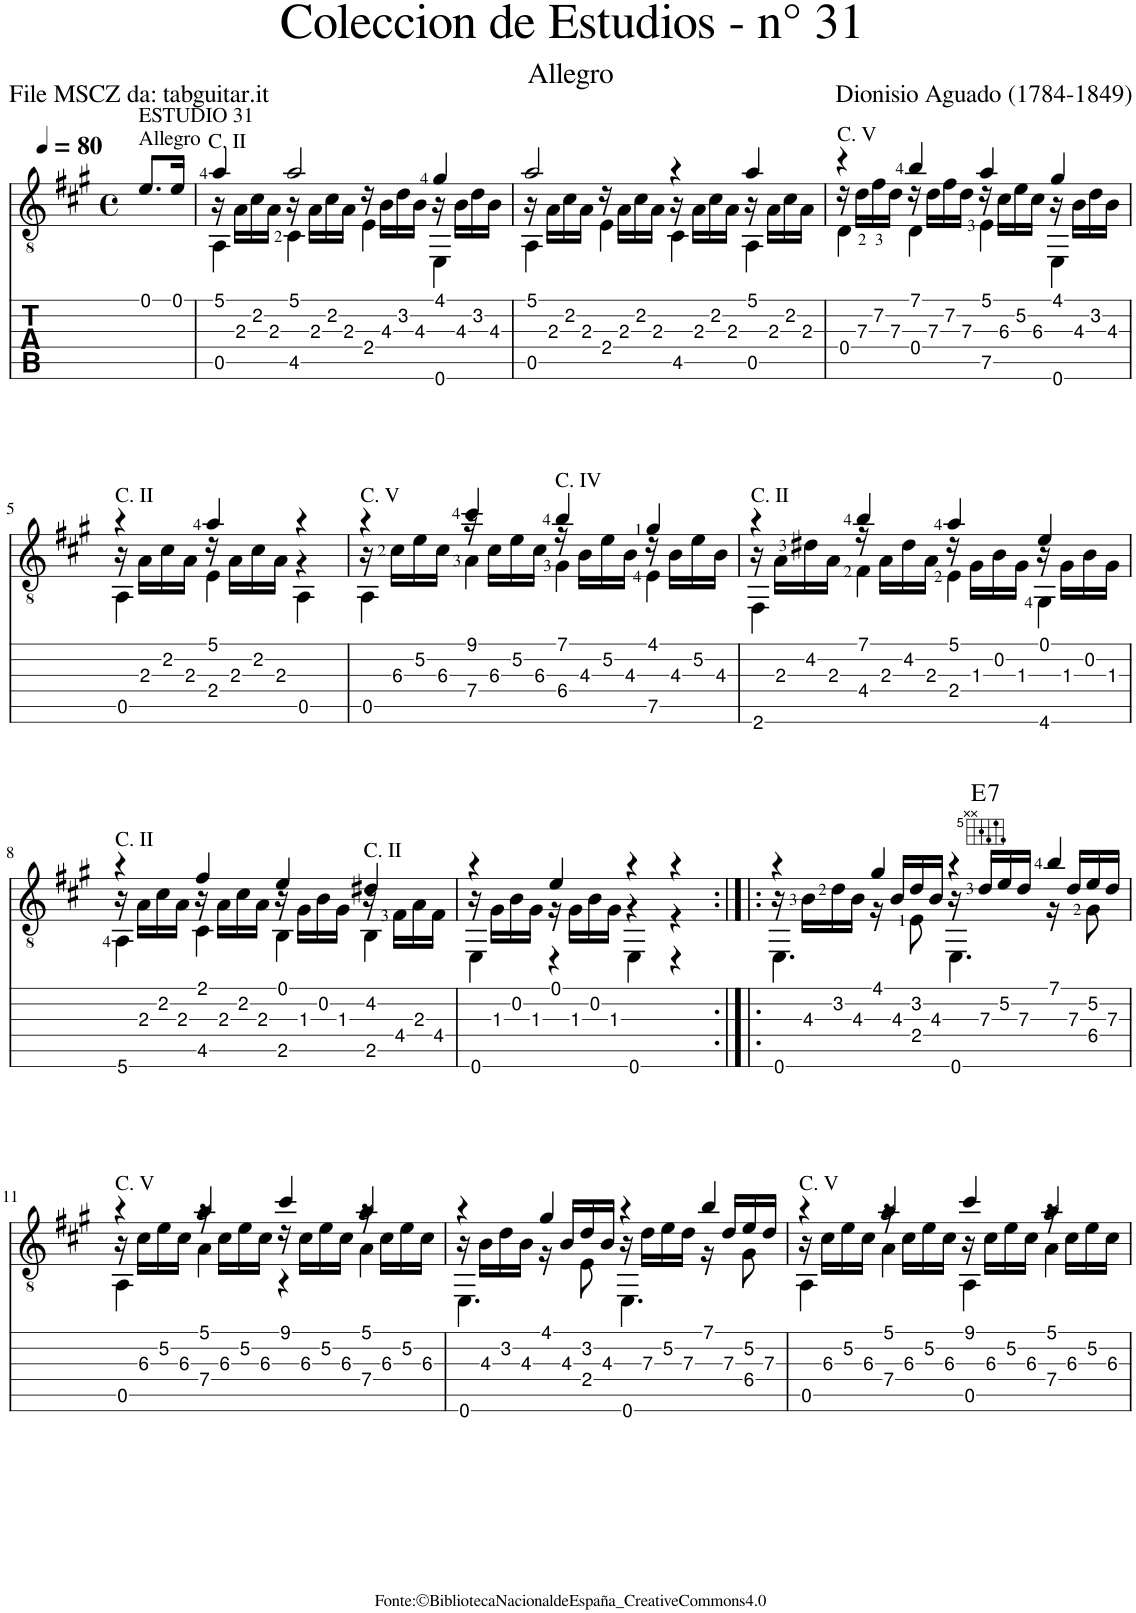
**kern	**kern	**harte
*part1	*part1	*part1
*staff2	*staff1	*
*I"Guitar	*	*
*I'Guit.	*	*
*stria6	*	*
*	*clefGv2	*
*k[f#c#g#]	*k[f#c#g#]	*
*M4/4	*M4/4	*
*met(c)	*met(c)	*
*MM80	*MM80	*
=1	=1	=1
!	!LO:TX:a:t=ESTUDIO 31	!
!	!LO:TX:a:t=Allegro	!
8.eL	8.e/L	.
16eJk	16e/Jk	.
=2	=2	=2
*^	*^	*
*	*^	*	*^	*
!	!	!	!LO:TX:a:t=C. II	!	!	!
4a	16r	4AA	4a/	16r	4AA\	.
.	16ALL	.	.	16A\LL	.	.
.	16c#	.	.	16c#\	.	.
.	16AJJ	.	.	16A\JJ	.	.
2a	16r	4C#	2a/	16r	4C#\	.
.	16ALL	.	.	16A\LL	.	.
.	16c#	.	.	16c#\	.	.
.	16AJJ	.	.	16A\JJ	.	.
.	16r	4E	.	16r	4E\	.
.	16BLL	.	.	16B\LL	.	.
.	16d	.	.	16d\	.	.
.	16BJJ	.	.	16B\JJ	.	.
4g#	16r	4EE	4g#/	16r	4EE\	.
.	16BLL	.	.	16B\LL	.	.
.	16d	.	.	16d\	.	.
.	16BJJ	.	.	16B\JJ	.	.
=3	=3	=3	=3	=3	=3	=3
2a	16r	4AA	2a/	16r	4AA\	.
.	16ALL	.	.	16A\LL	.	.
.	16c#	.	.	16c#\	.	.
.	16AJJ	.	.	16A\JJ	.	.
.	16r	4E	.	16r	4E\	.
.	16ALL	.	.	16A\LL	.	.
.	16c#	.	.	16c#\	.	.
.	16AJJ	.	.	16A\JJ	.	.
4r	16r	4C#	4r	16r	4C#\	.
.	16ALL	.	.	16A\LL	.	.
.	16c#	.	.	16c#\	.	.
.	16AJJ	.	.	16A\JJ	.	.
4a	16r	4AA	4a/	16r	4AA\	.
.	16ALL	.	.	16A\LL	.	.
.	16c#	.	.	16c#\	.	.
.	16AJJ	.	.	16A\JJ	.	.
=4	=4	=4	=4	=4	=4	=4
!	!	!	!LO:TX:a:t=C. V	!	!	!
4r	16r	4D	4r	16r	4D\	.
.	16dLL	.	.	16d\LL	.	.
.	16f#	.	.	16f#\	.	.
.	16dJJ	.	.	16d\JJ	.	.
4b	16r	4D	4b/	16r	4D\	.
.	16dLL	.	.	16d\LL	.	.
.	16f#	.	.	16f#\	.	.
.	16dJJ	.	.	16d\JJ	.	.
4a	16r	4E	4a/	16r	4E\	.
.	16c#LL	.	.	16c#\LL	.	.
.	16e	.	.	16e\	.	.
.	16c#JJ	.	.	16c#\JJ	.	.
4g#	16r	4EE	4g#/	16r	4EE\	.
.	16BLL	.	.	16B\LL	.	.
.	16d	.	.	16d\	.	.
.	16BJJ	.	.	16B\JJ	.	.
!!LO:LB:g=z	!!	!!
=5	=5	=5	=5	=5	=5	=5
!	!	!	!LO:TX:a:t=C. II	!	!	!
4r	16r	4AA	4r	16r	4AA\	.
.	16ALL	.	.	16A\LL	.	.
.	16c#	.	.	16c#\	.	.
.	16AJJ	.	.	16A\JJ	.	.
4a	16r	4E	4a/	16r	4E\	.
.	16ALL	.	.	16A\LL	.	.
.	16c#	.	.	16c#\	.	.
.	16AJJ	.	.	16A\JJ	.	.
4r	4r	4AA	4r	4r	4AA\	.
=6	=6	=6	=6	=6	=6	=6
!	!	!	!LO:TX:a:t=C. V	!	!	!
4r	16r	4AA	4r	16r	4AA\	.
.	16c#LL	.	.	16c#\LL	.	.
.	16e	.	.	16e\	.	.
.	16c#JJ	.	.	16c#\JJ	.	.
4cc#	16r	4A	4cc#/	16r	4A\	.
.	16c#LL	.	.	16c#\LL	.	.
.	16e	.	.	16e\	.	.
.	16c#JJ	.	.	16c#\JJ	.	.
!	!	!	!LO:TX:a:t=C. IV	!	!	!
4b	16r	4G#	4b/	16r	4G#\	.
.	16BLL	.	.	16B\LL	.	.
.	16e	.	.	16e\	.	.
.	16BJJ	.	.	16B\JJ	.	.
4g#	16r	4E	4g#/	16r	4E\	.
.	16BLL	.	.	16B\LL	.	.
.	16e	.	.	16e\	.	.
.	16BJJ	.	.	16B\JJ	.	.
=7	=7	=7	=7	=7	=7	=7
!	!	!	!LO:TX:a:t=C. II	!	!	!
4r	16r	4FF#	4r	16r	4FF#\	.
.	16ALL	.	.	16A\LL	.	.
.	16d#	.	.	16d#X\	.	.
.	16AJJ	.	.	16A\JJ	.	.
4b	16r	4F#	4b/	16r	4F#\	.
.	16ALL	.	.	16A\LL	.	.
.	16d#	.	.	16d#\	.	.
.	16AJJ	.	.	16A\JJ	.	.
4a	16r	4E	4a/	16r	4E\	.
.	16G#LL	.	.	16G#\LL	.	.
.	16B	.	.	16B\	.	.
.	16G#JJ	.	.	16G#\JJ	.	.
4e	16r	4GG#	4e/	16r	4GG#\	.
.	16G#LL	.	.	16G#\LL	.	.
.	16B	.	.	16B\	.	.
.	16G#JJ	.	.	16G#\JJ	.	.
!!LO:LB:g=z	!!	!!
=8	=8	=8	=8	=8	=8	=8
!	!	!	!LO:TX:a:t=C. II	!	!	!
4r	16r	4AA	4r	16r	4AA\	.
.	16ALL	.	.	16A\LL	.	.
.	16c#	.	.	16c#\	.	.
.	16AJJ	.	.	16A\JJ	.	.
4f#	16r	4C#	4f#/	16r	4C#\	.
.	16ALL	.	.	16A\LL	.	.
.	16c#	.	.	16c#\	.	.
.	16AJJ	.	.	16A\JJ	.	.
4e	16r	4BB	4e/	16r	4BB\	.
.	16G#LL	.	.	16G#\LL	.	.
.	16B	.	.	16B\	.	.
.	16G#JJ	.	.	16G#\JJ	.	.
!	!	!	!LO:TX:a:t=C. II	!	!	!
4d#	16r	4BB	4d#X/	16r	4BB\	.
.	16F#LL	.	.	16F#\LL	.	.
.	16A	.	.	16A\	.	.
.	16F#JJ	.	.	16F#\JJ	.	.
=9	=9	=9	=9	=9	=9	=9
4r	16r	4EE	4r	16r	4EE\	.
.	16G#LL	.	.	16G#\LL	.	.
.	16B	.	.	16B\	.	.
.	16G#JJ	.	.	16G#\JJ	.	.
4e	16r	4r	4e/	16r	4r	.
.	16G#LL	.	.	16G#\LL	.	.
.	16B	.	.	16B\	.	.
.	16G#JJ	.	.	16G#\JJ	.	.
4r	4r	4EE	4r	4r	4EE\	.
4r	4r	4r	4r	4r	4r	.
=10:|!|:	=10:|!|:	=10:|!|:	=10:|!|:	=10:|!|:	=10:|!|:	=10:|!|:
4r	16r	4.EE	4r	16r	4.EE\	.
.	16BLL	.	.	16B\LL	.	.
.	16d	.	.	16d\	.	.
.	16BJJ	.	.	16B\JJ	.	.
4g#	16r	.	4g#/	16r	.	.
.	16BLL	.	.	16B/LL	.	.
.	16d	8E	.	16d/	8E\	.
.	16BJJ	.	.	16B/JJ	.	.
4r	16r	4.EE	4r	16r	4.EE\	.
!	!	!	!	!	!	!LO:H:kt=7
.	16dLL	.	.	16d/LL	.	E:7
.	16e	.	.	16e/	.	.
.	16dJJ	.	.	16d/JJ	.	.
4b	16r	.	4b/	16r	.	.
.	16dLL	.	.	16d/LL	.	.
.	16e	8G#	.	16e/	8G#\	.
.	16dJJ	.	.	16d/JJ	.	.
!!LO:LB:g=z	!!	!!
=11	=11	=11	=11	=11	=11	=11
!	!	!	!LO:TX:a:t=C. V	!	!	!
4r	16r	4AA	4r	16r	4AA\	.
.	16c#LL	.	.	16c#\LL	.	.
.	16e	.	.	16e\	.	.
.	16c#JJ	.	.	16c#\JJ	.	.
4a	16r	4A	4a/	16r	4A\	.
.	16c#LL	.	.	16c#\LL	.	.
.	16e	.	.	16e\	.	.
.	16c#JJ	.	.	16c#\JJ	.	.
4cc#	16r	4r	4cc#/	16r	4r	.
.	16c#LL	.	.	16c#\LL	.	.
.	16e	.	.	16e\	.	.
.	16c#JJ	.	.	16c#\JJ	.	.
4a	16r	4A	4a/	16r	4A\	.
.	16c#LL	.	.	16c#\LL	.	.
.	16e	.	.	16e\	.	.
.	16c#JJ	.	.	16c#\JJ	.	.
=12	=12	=12	=12	=12	=12	=12
4r	16r	4.EE	4r	16r	4.EE\	.
.	16BLL	.	.	16B\LL	.	.
.	16d	.	.	16d\	.	.
.	16BJJ	.	.	16B\JJ	.	.
4g#	16r	.	4g#/	16r	.	.
.	16BLL	.	.	16B/LL	.	.
.	16d	8E	.	16d/	8E\	.
.	16BJJ	.	.	16B/JJ	.	.
4r	16r	4.EE	4r	16r	4.EE\	.
.	16dLL	.	.	16d\LL	.	.
.	16e	.	.	16e\	.	.
.	16dJJ	.	.	16d\JJ	.	.
4b	16r	.	4b/	16r	.	.
.	16dLL	.	.	16d/LL	.	.
.	16e	8G#	.	16e/	8G#\	.
.	16dJJ	.	.	16d/JJ	.	.
=13	=13	=13	=13	=13	=13	=13
!	!	!	!LO:TX:a:t=C. V	!	!	!
4r	16r	4AA	4r	16r	4AA\	.
.	16c#LL	.	.	16c#\LL	.	.
.	16e	.	.	16e\	.	.
.	16c#JJ	.	.	16c#\JJ	.	.
4a	16r	4A	4a/	16r	4A\	.
.	16c#LL	.	.	16c#\LL	.	.
.	16e	.	.	16e\	.	.
.	16c#JJ	.	.	16c#\JJ	.	.
4cc#	16r	4AA	4cc#/	16r	4AA\	.
.	16c#LL	.	.	16c#\LL	.	.
.	16e	.	.	16e\	.	.
.	16c#JJ	.	.	16c#\JJ	.	.
4a	16r	4A	4a/	16r	4A\	.
.	16c#LL	.	.	16c#\LL	.	.
.	16e	.	.	16e\	.	.
.	16c#JJ	.	.	16c#\JJ	.	.
*v	*v	*v	*	*	*	*
*	*v	*v	*v	*
=	=	=
*-	*-	*-
